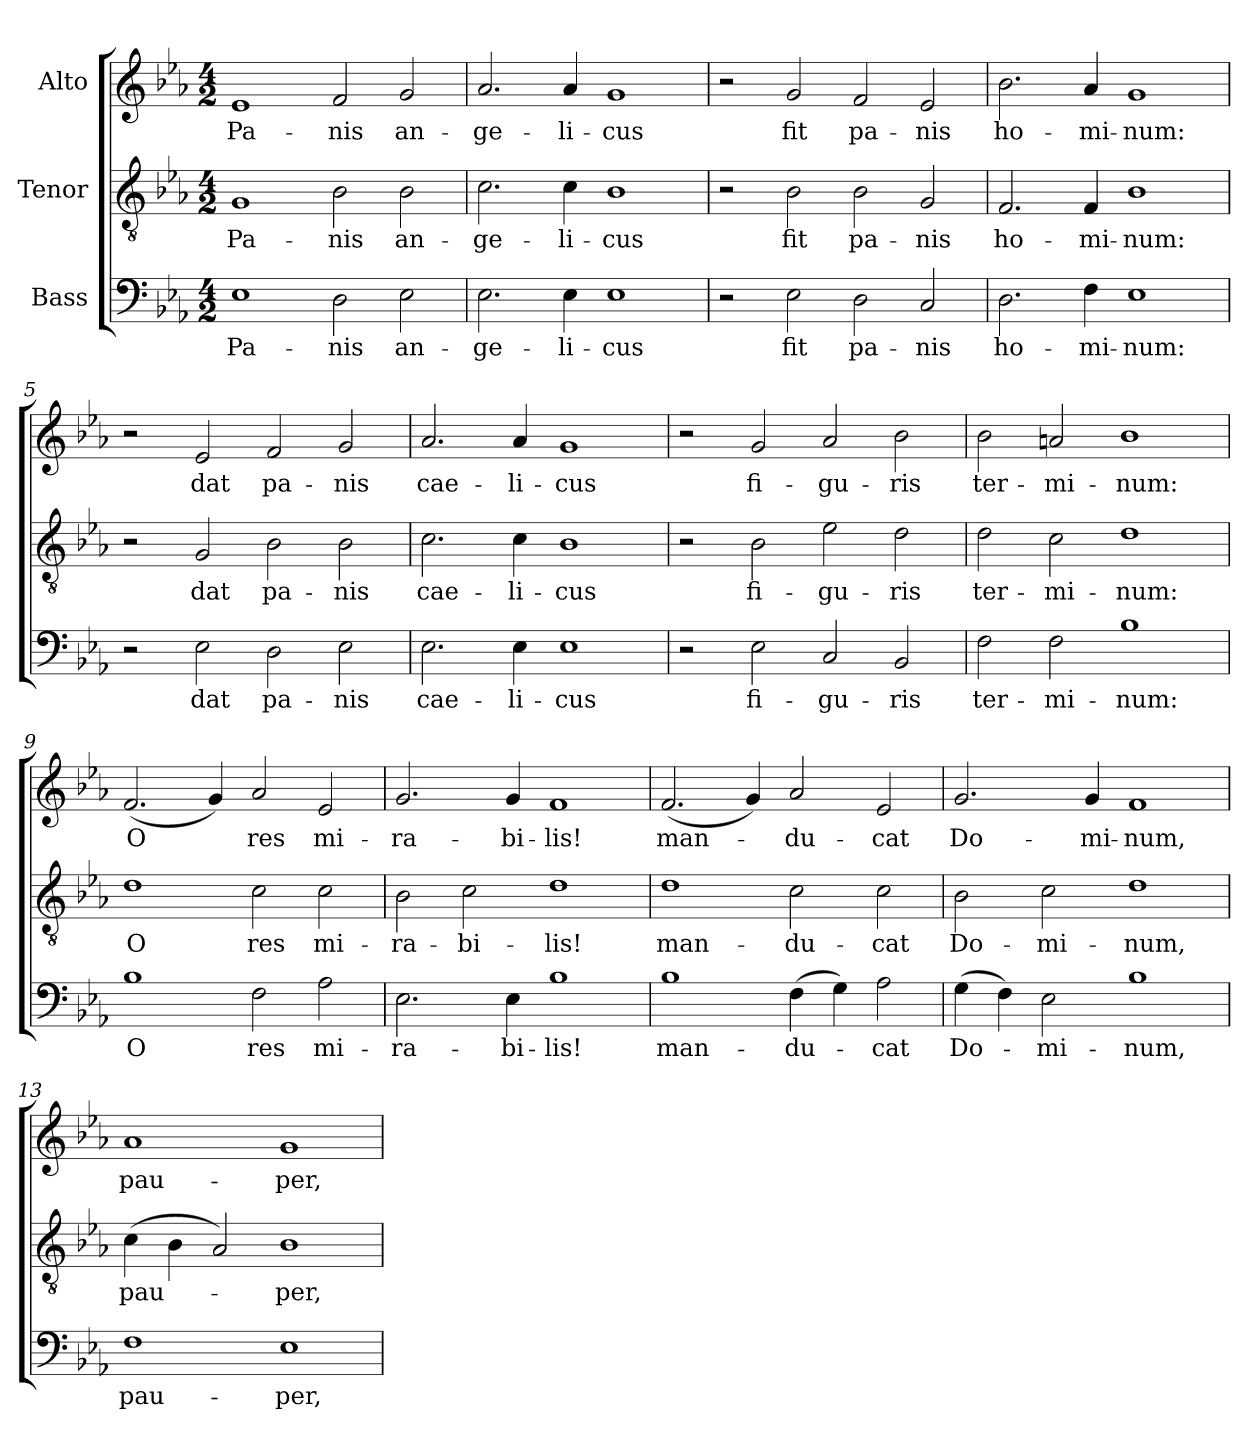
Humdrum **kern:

**kern	**text	**kern	**text	**kern	**text
*part3	*part3	*part2	*part2	*part1	*part1
*staff3	*staff3	*staff2	*staff2	*staff1	*staff1
*I"Bass	*	*I"Tenor	*	*I"Alto	*
*clefF4	*	*clefGv2	*	*clefG2	*
*k[b-e-a-]	*	*k[b-e-a-]	*	*k[b-e-a-]	*
*E-:	*	*E-:	*	*E-:	*
*M4/2	*	*M4/2	*	*M4/2	*
=1	=1	=1	=1	=1	=1
!	!LO:LY:b	!	!LO:LY:b	!	!LO:LY:b
1E-	Pa-	1G	Pa-	1e-	Pa-
!	!LO:LY:b	!	!LO:LY:b	!	!LO:LY:b
2D\	-nis	2B-\	-nis	2f/	-nis
!	!LO:LY:b	!	!LO:LY:b	!	!LO:LY:b
2E-\	an-	2B-\	an-	2g/	an-
=2	=2	=2	=2	=2	=2
!	!LO:LY:b	!	!LO:LY:b	!	!LO:LY:b
2.E-\	-ge-	2.c\	-ge-	2.a-/	-ge-
!	!LO:LY:b	!	!LO:LY:b	!	!LO:LY:b
4E-\	-li-	4c\	-li-	4a-/	-li-
!	!LO:LY:b	!	!LO:LY:b	!	!LO:LY:b
1E-	-cus	1B-	-cus	1g	-cus
=3	=3	=3	=3	=3	=3
2r	.	2r	.	2r	.
!	!LO:LY:b	!	!LO:LY:b	!	!LO:LY:b
2E-\	fit	2B-\	fit	2g/	fit
!	!LO:LY:b	!	!LO:LY:b	!	!LO:LY:b
2D\	pa-	2B-\	pa-	2f/	pa-
!	!LO:LY:b	!	!LO:LY:b	!	!LO:LY:b
2C/	-nis	2G/	-nis	2e-/	-nis
=4	=4	=4	=4	=4	=4
!	!LO:LY:b	!	!LO:LY:b	!	!LO:LY:b
2.D\	ho-	2.F/	ho-	2.b-\	ho-
!	!LO:LY:b	!	!LO:LY:b	!	!LO:LY:b
4F\	-mi-	4F/	-mi-	4a-/	-mi-
!	!LO:LY:b	!	!LO:LY:b	!	!LO:LY:b
1E-	-num:	1B-	-num:	1g	-num:
=5	=5	=5	=5	=5	=5
2r	.	2r	.	2r	.
!	!LO:LY:b	!	!LO:LY:b	!	!LO:LY:b
2E-\	dat	2G/	dat	2e-/	dat
!	!LO:LY:b	!	!LO:LY:b	!	!LO:LY:b
2D\	pa-	2B-\	pa-	2f/	pa-
!	!LO:LY:b	!	!LO:LY:b	!	!LO:LY:b
2E-\	-nis	2B-\	-nis	2g/	-nis
!!LO:LB:g=z
=6	=6	=6	=6	=6	=6
!	!LO:LY:b	!	!LO:LY:b	!	!LO:LY:b
2.E-\	cae-	2.c\	cae-	2.a-/	cae-
!	!LO:LY:b	!	!LO:LY:b	!	!LO:LY:b
4E-\	-li-	4c\	-li-	4a-/	-li-
!	!LO:LY:b	!	!LO:LY:b	!	!LO:LY:b
1E-	-cus	1B-	-cus	1g	-cus
=7	=7	=7	=7	=7	=7
2r	.	2r	.	2r	.
!	!LO:LY:b	!	!LO:LY:b	!	!LO:LY:b
2E-\	fi-	2B-\	fi-	2g/	fi-
!	!LO:LY:b	!	!LO:LY:b	!	!LO:LY:b
2C/	-gu-	2e-\	-gu-	2a-/	-gu-
!	!LO:LY:b	!	!LO:LY:b	!	!LO:LY:b
2BB-/	-ris	2d\	-ris	2b-\	-ris
=8	=8	=8	=8	=8	=8
!	!LO:LY:b	!	!LO:LY:b	!	!LO:LY:b
2F\	ter-	2d\	ter-	2b-\	ter-
!	!LO:LY:b	!	!LO:LY:b	!	!LO:LY:b
2F\	-mi-	2c\	-mi-	2an/	-mi-
!	!LO:LY:b	!	!LO:LY:b	!	!LO:LY:b
1B-	-num:	1d	-num:	1b-	-num:
=9	=9	=9	=9	=9	=9
!	!LO:LY:b	!	!LO:LY:b	!	!LO:LY:b
1B-	O	1d	O	(<2.f/	O
.	.	.	.	4g/)	.
!	!LO:LY:b	!	!LO:LY:b	!	!LO:LY:b
2F\	res	2c\	res	2a-/	res
!	!LO:LY:b	!	!LO:LY:b	!	!LO:LY:b
2A-\	mi-	2c\	mi-	2e-/	mi-
=10	=10	=10	=10	=10	=10
!	!LO:LY:b	!	!LO:LY:b	!	!LO:LY:b
2.E-\	-ra-	2B-\	-ra-	2.g/	-ra-
!	!	!	!LO:LY:b	!	!
.	.	2c\	-bi-	.	.
!	!LO:LY:b	!	!	!	!LO:LY:b
4E-\	-bi-	.	.	4g/	-bi-
!	!LO:LY:b	!	!LO:LY:b	!	!LO:LY:b
1B-	-lis!	1d	-lis!	1f	-lis!
!!LO:LB:g=z
=11	=11	=11	=11	=11	=11
!	!LO:LY:b	!	!LO:LY:b	!	!LO:LY:b
1B-	man-	1d	man-	(<2.f/	man-
.	.	.	.	4g/)	.
!	!LO:LY:b	!	!LO:LY:b	!	!LO:LY:b
(>4F\	-du-	2c\	-du-	2a-/	-du-
4G\)	.	.	.	.	.
!	!LO:LY:b	!	!LO:LY:b	!	!LO:LY:b
2A-\	-cat	2c\	-cat	2e-/	-cat
=12	=12	=12	=12	=12	=12
!	!LO:LY:b	!	!LO:LY:b	!	!LO:LY:b
(>4G\	Do-	2B-\	Do-	2.g/	Do-
4F\)	.	.	.	.	.
!	!LO:LY:b	!	!LO:LY:b	!	!
2E-\	-mi-	2c\	-mi-	.	.
!	!	!	!	!	!LO:LY:b
.	.	.	.	4g/	-mi-
!	!LO:LY:b	!	!LO:LY:b	!	!LO:LY:b
1B-	-num,	1d	-num,	1f	-num,
=13	=13	=13	=13	=13	=13
!	!LO:LY:b	!	!LO:LY:b	!	!LO:LY:b
1F	pau-	(>4c\	pau-	1a-	pau-
.	.	4B-\	.	.	.
.	.	2A-/)	.	.	.
!	!LO:LY:b	!	!LO:LY:b	!	!LO:LY:b
1E-	-per,	1B-	-per,	1g	-per,
=	=	=	=	=	=
*-	*-	*-	*-	*-	*-
